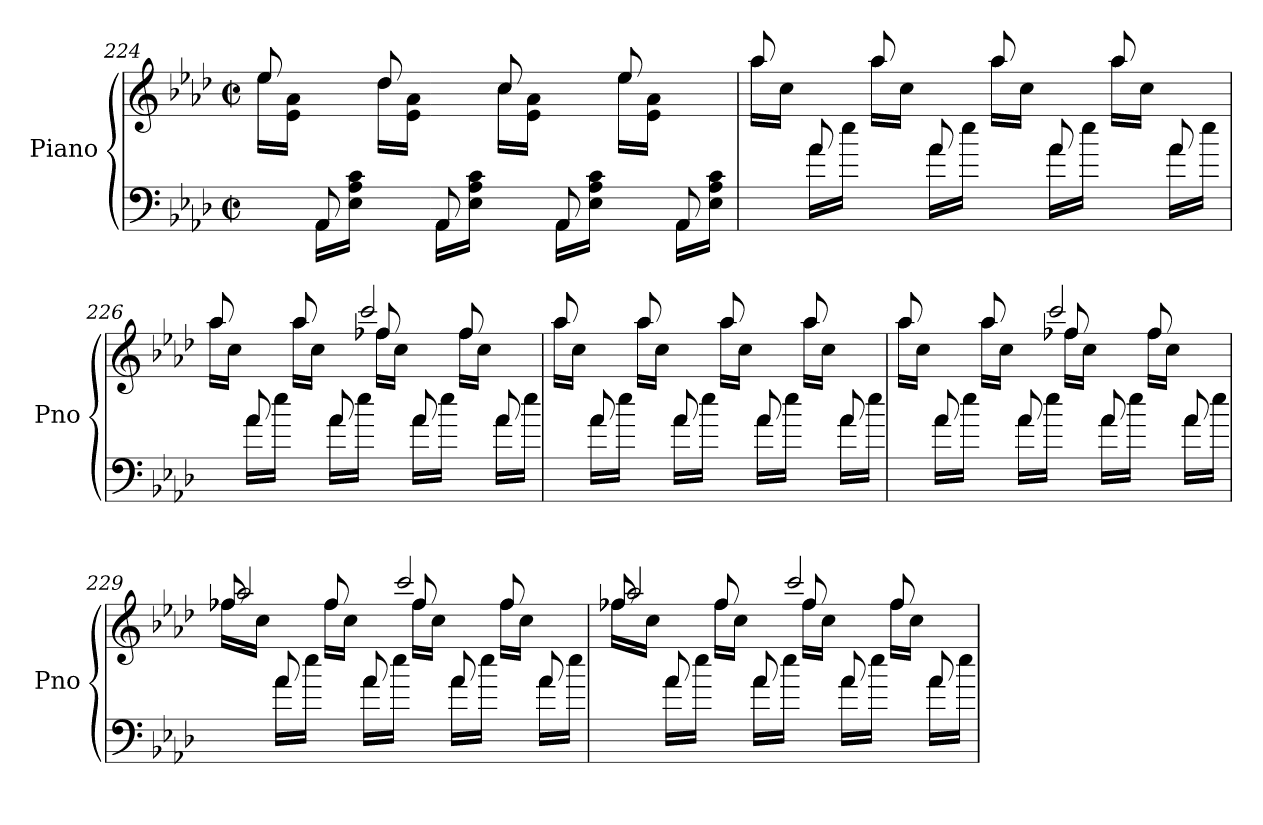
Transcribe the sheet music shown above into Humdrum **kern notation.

**kern	**kern
*part1	*part1
*staff2	*staff1
*I"Piano	*
*I'Pno	*
*clefF4	*clefG2
*k[b-e-a-d-]	*k[b-e-a-d-]
*M4/4	*M4/4
*met(c|)	*met(c|)
=224	=224
*^	*^
8ryy	8ryy	8ee-/	16ee-\LL
.	.	.	16e-\ 16a-\JJ
8AA-/	16AA-\LL	8ryy	8ryy
.	16E-\ 16A-\ 16c\JJ	.	.
8ryy	8ryy	8dd-/	16dd-\LL
.	.	.	16e-\ 16a-\JJ
8AA-/	16AA-\LL	8ryy	8ryy
.	16E-\ 16A-\ 16c\JJ	.	.
8ryy	8ryy	8cc/	16cc\LL
.	.	.	16e-\ 16a-\JJ
8AA-/	16AA-\LL	8ryy	8ryy
.	16E-\ 16A-\ 16c\JJ	.	.
8ryy	8ryy	8ee-/	16ee-\LL
.	.	.	16e-\ 16a-\JJ
8AA-/	16AA-\LL	8ryy	8ryy
.	16E-\ 16A-\ 16c\JJ	.	.
!!LO:LB:g=z	!!
=225	=225	=225	=225
8ryy	8ryy	8aa-/	16aa-\LL
.	.	.	16cc\JJ
8a-/	16a-\LL	8ryy	8ryy
.	16ee-\JJ	.	.
8ryy	8ryy	8aa-/	16aa-\LL
.	.	.	16cc\JJ
8a-/	16a-\LL	8ryy	8ryy
.	16ee-\JJ	.	.
8ryy	8ryy	8aa-/	16aa-\LL
.	.	.	16cc\JJ
8a-/	16a-\LL	8ryy	8ryy
.	16ee-\JJ	.	.
8ryy	8ryy	8aa-/	16aa-\LL
.	.	.	16cc\JJ
8a-/	16a-\LL	8ryy	8ryy
.	16ee-\JJ	.	.
=226	=226	=226	=226
*	*	*	*^
8ryy	8ryy	8aa-/	16aa-\LL	2ryy
.	.	.	16cc\JJ	.
8a-/	16a-\LL	8ryy	8ryy	.
.	16ee-\JJ	.	.	.
8ryy	8ryy	8aa-/	16aa-\LL	.
.	.	.	16cc\JJ	.
8a-/	16a-\LL	8ryy	8ryy	.
.	16ee-\JJ	.	.	.
8ryy	8ryy	8ff-X/	16ff-\LL	2ccc/
.	.	.	16cc\JJ	.
8a-/	16a-\LL	8ryy	8ryy	.
.	16ee-\JJ	.	.	.
8ryy	8ryy	8ff-/	16ff-\LL	.
.	.	.	16cc\JJ	.
8a-/	16a-\LL	8ryy	8ryy	.
.	16ee-\JJ	.	.	.
*	*	*	*v	*v
!!LO:LB:g=z
=227	=227	=227	=227
8ryy	8ryy	8aa-/	16aa-\LL
.	.	.	16cc\JJ
8a-/	16a-\LL	8ryy	8ryy
.	16ee-\JJ	.	.
8ryy	8ryy	8aa-/	16aa-\LL
.	.	.	16cc\JJ
8a-/	16a-\LL	8ryy	8ryy
.	16ee-\JJ	.	.
8ryy	8ryy	8aa-/	16aa-\LL
.	.	.	16cc\JJ
8a-/	16a-\LL	8ryy	8ryy
.	16ee-\JJ	.	.
8ryy	8ryy	8aa-/	16aa-\LL
.	.	.	16cc\JJ
8a-/	16a-\LL	8ryy	8ryy
.	16ee-\JJ	.	.
=228	=228	=228	=228
*	*	*	*^
8ryy	8ryy	8aa-/	16aa-\LL	2ryy
.	.	.	16cc\JJ	.
8a-/	16a-\LL	8ryy	8ryy	.
.	16ee-\JJ	.	.	.
8ryy	8ryy	8aa-/	16aa-\LL	.
.	.	.	16cc\JJ	.
8a-/	16a-\LL	8ryy	8ryy	.
.	16ee-\JJ	.	.	.
8ryy	8ryy	8ff-X/	16ff-\LL	2ccc/
.	.	.	16cc\JJ	.
8a-/	16a-\LL	8ryy	8ryy	.
.	16ee-\JJ	.	.	.
8ryy	8ryy	8ff-/	16ff-\LL	.
.	.	.	16cc\JJ	.
8a-/	16a-\LL	8ryy	8ryy	.
.	16ee-\JJ	.	.	.
!!LO:LB:g=z	!!	!!
=229	=229	=229	=229	=229
8ryy	8ryy	8ff-X/	16ff-\LL	2aa-/
.	.	.	16cc\JJ	.
8a-/	16a-\LL	8ryy	8ryy	.
.	16ee-\JJ	.	.	.
8ryy	8ryy	8ff-/	16ff-\LL	.
.	.	.	16cc\JJ	.
8a-/	16a-\LL	8ryy	8ryy	.
.	16ee-\JJ	.	.	.
8ryy	8ryy	8ff-/	16ff-\LL	2ccc/
.	.	.	16cc\JJ	.
8a-/	16a-\LL	8ryy	8ryy	.
.	16ee-\JJ	.	.	.
8ryy	8ryy	8ff-/	16ff-\LL	.
.	.	.	16cc\JJ	.
8a-/	16a-\LL	8ryy	8ryy	.
.	16ee-\JJ	.	.	.
=230	=230	=230	=230	=230
8ryy	8ryy	8ff-X/	16ff-\LL	2aa-/
.	.	.	16cc\JJ	.
8a-/	16a-\LL	8ryy	8ryy	.
.	16ee-\JJ	.	.	.
8ryy	8ryy	8ff-/	16ff-\LL	.
.	.	.	16cc\JJ	.
8a-/	16a-\LL	8ryy	8ryy	.
.	16ee-\JJ	.	.	.
8ryy	8ryy	8ff-/	16ff-\LL	2ccc/
.	.	.	16cc\JJ	.
8a-/	16a-\LL	8ryy	8ryy	.
.	16ee-\JJ	.	.	.
8ryy	8ryy	8ff-/	16ff-\LL	.
.	.	.	16cc\JJ	.
8a-/	16a-\LL	8ryy	8ryy	.
.	16ee-\JJ	.	.	.
*v	*v	*	*	*
*	*v	*v	*v
=	=
*-	*-
